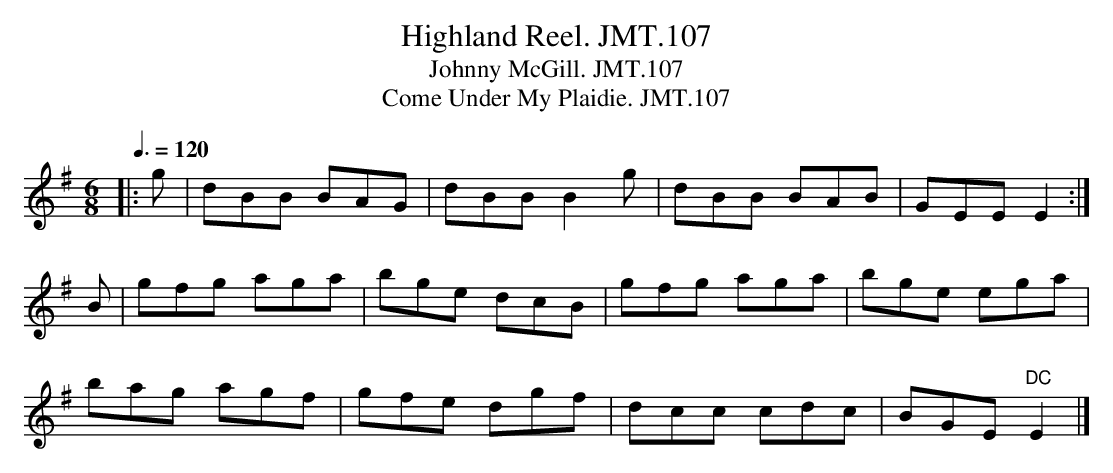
X:1
T:Highland Reel. JMT.107
T:Johnny McGill. JMT.107
T:Come Under My Plaidie. JMT.107
M:6/8
L:1/8
Q:3/8=120
K:Em
|:g|dBB BAG|dBBB2g|dBB BAB|GEEE2:|
B|gfg aga|bge dcB|gfg aga|bge ega|
bag agf|gfe dgf|dcc cdc|BGE"DC"E2|]
